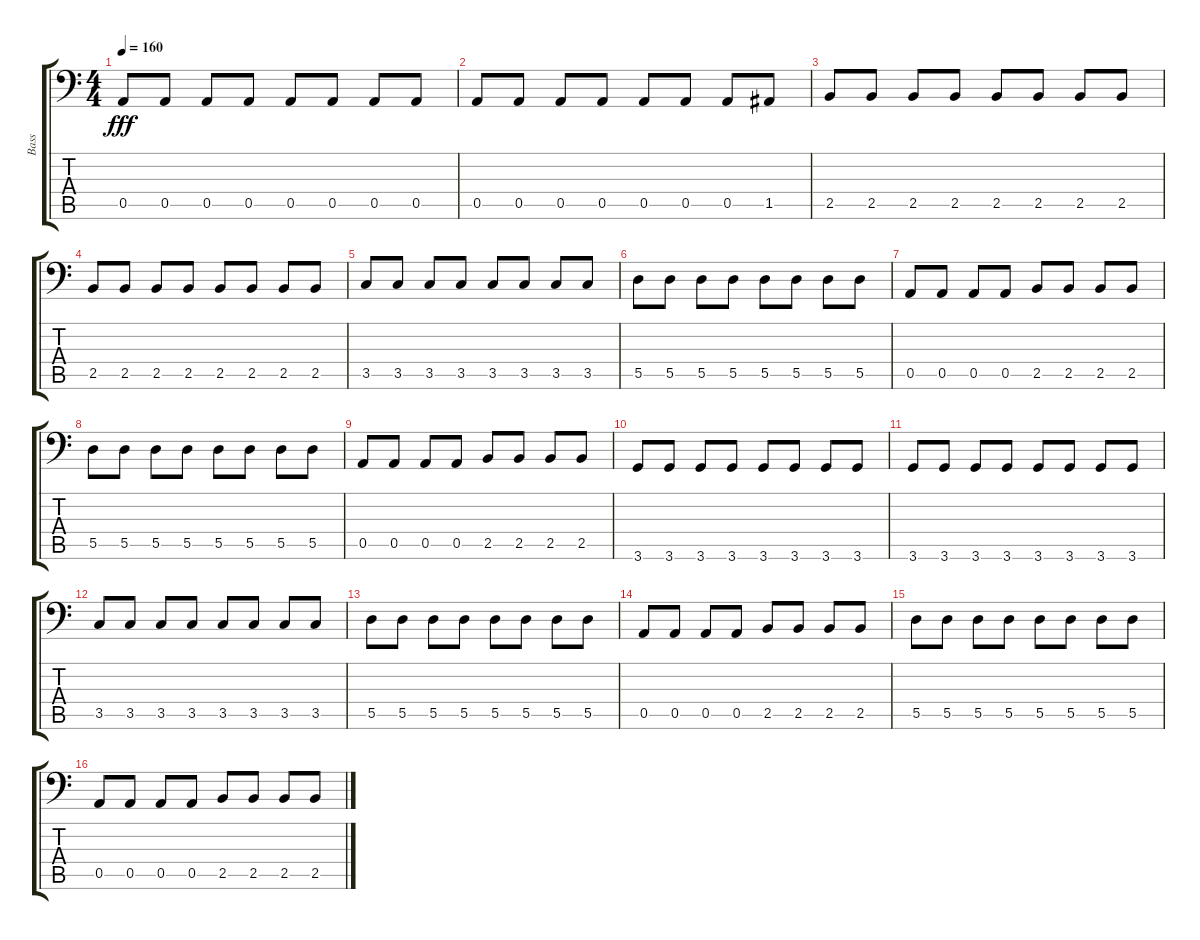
\track ("Bass" "Bass") {instrument electricbassfinger}
\staff {score tabs}
\tuning (E3 B2 G2 D2 A1 E1) {hide}
\ts (4 4)
\tempo 160
\clef f4
\ks c
0.5.8{dy fff} 0.5.8 0.5.8 0.5.8 0.5.8 0.5.8 0.5.8 0.5.8 |
0.5.8 0.5.8 0.5.8 0.5.8 0.5.8 0.5.8 0.5.8 1.5.8 |
2.5.8 2.5.8 2.5.8 2.5.8 2.5.8 2.5.8 2.5.8 2.5.8 |
2.5.8 2.5.8 2.5.8 2.5.8 2.5.8 2.5.8 2.5.8 2.5.8 |
3.5.8 3.5.8 3.5.8 3.5.8 3.5.8 3.5.8 3.5.8 3.5.8 |
5.5.8 5.5.8 5.5.8 5.5.8 5.5.8 5.5.8 5.5.8 5.5.8 |
0.5.8 0.5.8 0.5.8 0.5.8 2.5.8 2.5.8 2.5.8 2.5.8 |
5.5.8 5.5.8 5.5.8 5.5.8 5.5.8 5.5.8 5.5.8 5.5.8 |
0.5.8 0.5.8 0.5.8 0.5.8 2.5.8 2.5.8 2.5.8 2.5.8 |
3.6.8 3.6.8 3.6.8 3.6.8 3.6.8 3.6.8 3.6.8 3.6.8 |
3.6.8 3.6.8 3.6.8 3.6.8 3.6.8 3.6.8 3.6.8 3.6.8 |
3.5.8 3.5.8 3.5.8 3.5.8 3.5.8 3.5.8 3.5.8 3.5.8 |
5.5.8 5.5.8 5.5.8 5.5.8 5.5.8 5.5.8 5.5.8 5.5.8 |
0.5.8 0.5.8 0.5.8 0.5.8 2.5.8 2.5.8 2.5.8 2.5.8 |
5.5.8 5.5.8 5.5.8 5.5.8 5.5.8 5.5.8 5.5.8 5.5.8 |
0.5.8 0.5.8 0.5.8 0.5.8 2.5.8 2.5.8 2.5.8 2.5.8
